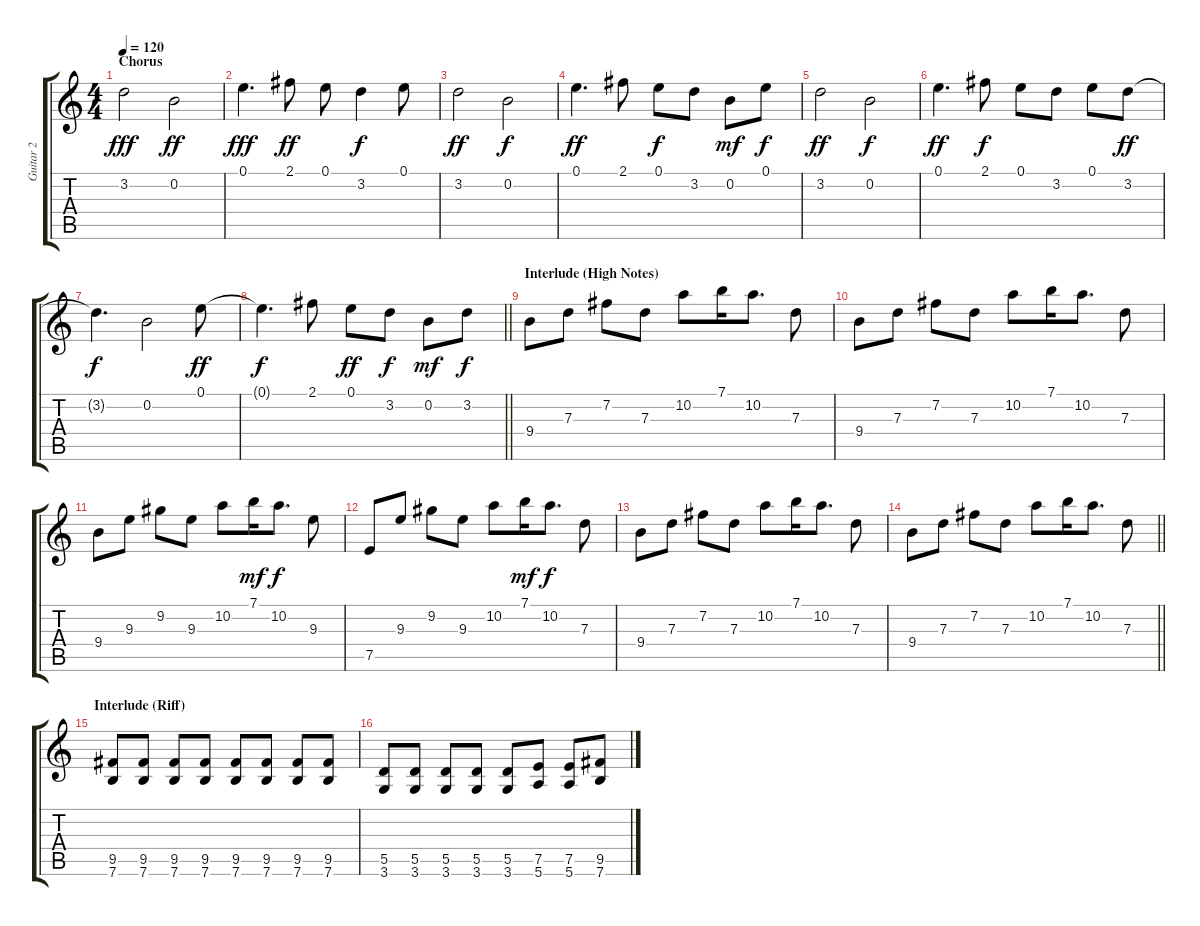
\track ("Guitar 2" "Guitar 2") {instrument electricguitarjazz}
\staff {score tabs}
\tuning (E4 B3 G3 D3 A2 E2) {hide}
\ts (4 4)
\section ("" "Chorus")
\tempo 120
\clef g2
\ks c
3.2.2{dy fff instrument electricguitarjazz} 0.2.2{dy ff} |
0.1.4{d dy fff} 2.1.8{dy ff} 0.1.8 3.2.4{dy f} 0.1.8 |
3.2.2{dy ff} 0.2.2{dy f} |
0.1.4{d dy ff} 2.1.8 0.1.8{dy f} 3.2.8 0.2.8{dy mf} 0.1.8{dy f} |
3.2.2{dy ff} 0.2.2{dy f} |
0.1.4{d dy ff} 2.1.8{dy f} 0.1.8 3.2.8 0.1.8 3.2.8{dy ff} |
3.2{t}.4{d dy f} 0.2.2 0.1.8{dy ff} |
\barLineRight lightlight
0.1{t}.4{d dy f} 2.1.8 0.1.8{dy ff} 3.2.8{dy f} 0.2.8{dy mf} 3.2.8{dy f} |
\section ("" "Interlude (High Notes)")
9.4.8 7.3.8 7.2.8 7.3.8 10.2.8 7.1.16 10.2.8{d} 7.3.8 |
9.4.8 7.3.8 7.2.8 7.3.8 10.2.8 7.1.16 10.2.8{d} 7.3.8 |
9.4.8 9.3.8 9.2.8 9.3.8 10.2.8 7.1.16{dy mf} 10.2.8{d dy f} 9.3.8 |
7.5.8 9.3.8 9.2.8 9.3.8 10.2.8 7.1.16{dy mf} 10.2.8{d dy f} 7.3.8 |
9.4.8 7.3.8 7.2.8 7.3.8 10.2.8 7.1.16 10.2.8{d} 7.3.8 |
\barLineRight lightlight
9.4.8 7.3.8 7.2.8 7.3.8 10.2.8 7.1.16 10.2.8{d} 7.3.8 |
\section ("" "Interlude (Riff)")
(9.5 7.6).8{instrument overdrivenguitar} (9.5 7.6).8 (9.5 7.6).8 (9.5 7.6).8 (9.5 7.6).8 (9.5 7.6).8 (9.5 7.6).8 (9.5 7.6).8 |
(5.5 3.6).8 (5.5 3.6).8 (5.5 3.6).8 (5.5 3.6).8 (5.5 3.6).8 (7.5 5.6).8 (7.5 5.6).8 (9.5 7.6).8
